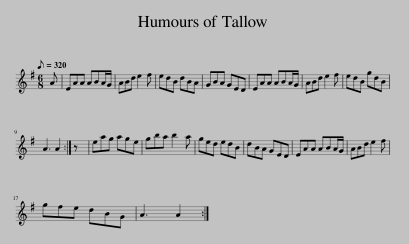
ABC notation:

X:1
L:1/8
Q:1/8=320
M:6/8
I:linebreak $
K:G
V:1 treble
V:1
 A | EAA ABA/G/ | ABd e2 f | edB dBA | GBA GED | %5
 EAA ABA/G/ | ABd e2 f | edB gdB |$ A3 A2 :| z | %10
 eag age | gba b2 a | ged edB | dBA GED | EAA ABA/G/ | %15
 ABd e2 f |$ gfe dBG | A3 A2 :| %18
